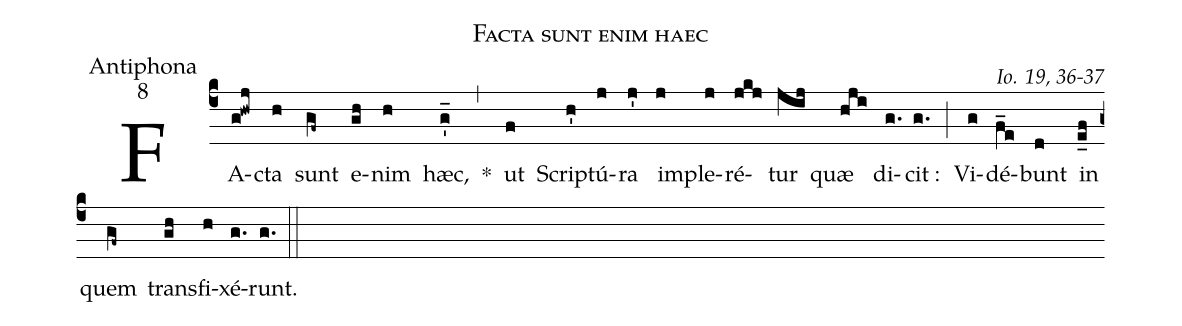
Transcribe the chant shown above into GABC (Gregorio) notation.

name:Facta sunt enim haec;
office-part:Antiphona;
mode:8;
commentary: Io. 19, 36-37;
%%
(c4)
FA(g!hwj)cta(h) sunt(gf~) e(gh)nim(h) hæc,(g'_) *(,)
ut(f) Scri(h')ptú(j)ra(j') im(j)ple(j)ré(jkj)tur(jij) quæ(hji) di(g.)cit :(g.) (;)
Vi(g)dé(f_e)bunt(d) in(e_f) quem(gf~) trans(gh)fi(h)xé(g.)runt.(g.) (::)
